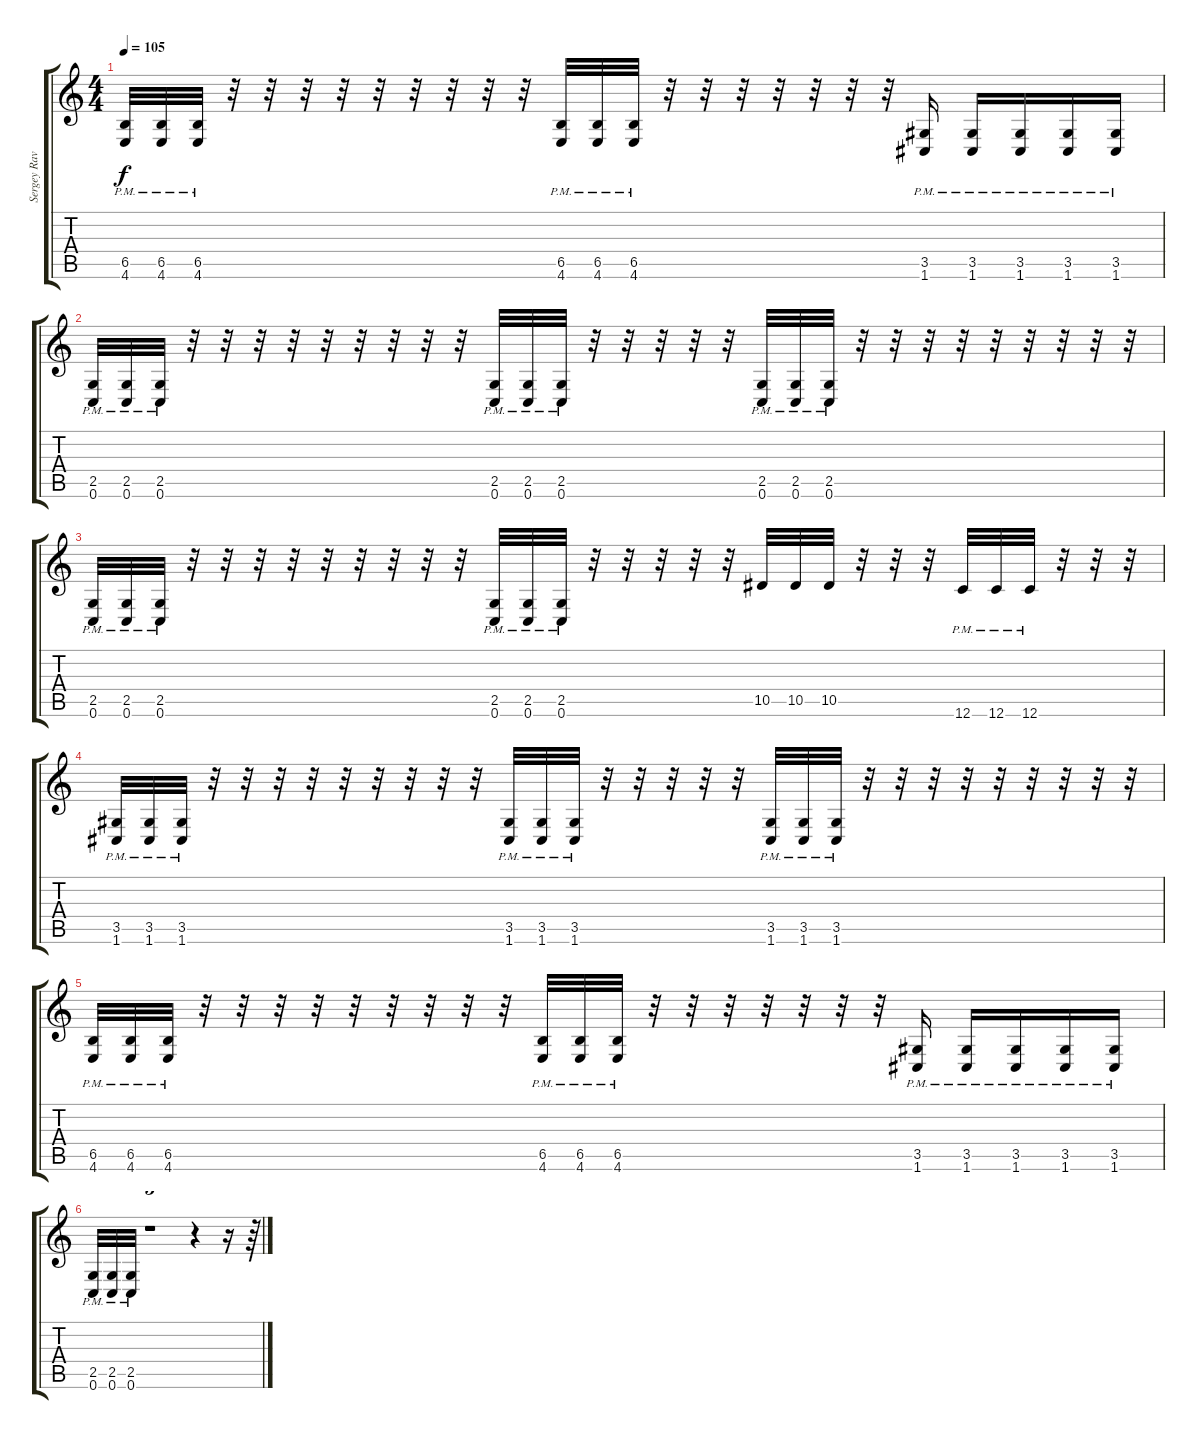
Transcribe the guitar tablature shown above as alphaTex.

\track ("Sergey Ravinskiy" "Sergey Rav") {instrument distortionguitar}
\staff {score tabs}
\tuning (C4 G3 Eb3 Bb2 F2 C2) {hide}
\ts (4 4)
\tempo 105
\clef g2
\ks c
(6.5 4.6{pm}).32{dy f} (6.5 4.6{pm}).32 (6.5 4.6{pm}).32 r.32 r.32 r.32 r.32 r.32 r.32 r.32 r.32 r.32 (6.5 4.6{pm}).32 (6.5 4.6{pm}).32 (6.5 4.6{pm}).32 r.32 r.32 r.32 r.32 r.32 r.32 r.32 (3.5 1.6{pm}).16 (3.5 1.6{pm}).16 (3.5 1.6{pm}).16 (3.5 1.6{pm}).16 (3.5 1.6{pm}).16 |
(2.5 0.6{pm}).32 (2.5 0.6{pm}).32 (2.5 0.6{pm}).32 r.32 r.32 r.32 r.32 r.32 r.32 r.32 r.32 r.32 (2.5 0.6{pm}).32 (2.5 0.6{pm}).32 (2.5 0.6{pm}).32 r.32 r.32 r.32 r.32 r.32 (2.5 0.6{pm}).32 (2.5 0.6{pm}).32 (2.5 0.6{pm}).32 r.32 r.32 r.32 r.32 r.32 r.32 r.32 r.32 r.32 |
(2.5 0.6{pm}).32 (2.5 0.6{pm}).32 (2.5 0.6{pm}).32 r.32 r.32 r.32 r.32 r.32 r.32 r.32 r.32 r.32 (2.5 0.6{pm}).32 (2.5 0.6{pm}).32 (2.5 0.6{pm}).32 r.32 r.32 r.32 r.32 r.32 10.5.32 10.5.32 10.5.32 r.32 r.32 r.32 12.6{pm}.32 12.6{pm}.32 12.6{pm}.32 r.32 r.32 r.32 |
(3.5 1.6{pm}).32 (3.5 1.6{pm}).32 (3.5 1.6{pm}).32 r.32 r.32 r.32 r.32 r.32 r.32 r.32 r.32 r.32 (3.5 1.6{pm}).32 (3.5 1.6{pm}).32 (3.5 1.6{pm}).32 r.32 r.32 r.32 r.32 r.32 (3.5 1.6{pm}).32 (3.5 1.6{pm}).32 (3.5 1.6{pm}).32 r.32 r.32 r.32 r.32 r.32 r.32 r.32 r.32 r.32 |
(6.5 4.6{pm}).32 (6.5 4.6{pm}).32 (6.5 4.6{pm}).32 r.32 r.32 r.32 r.32 r.32 r.32 r.32 r.32 r.32 (6.5 4.6{pm}).32 (6.5 4.6{pm}).32 (6.5 4.6{pm}).32 r.32 r.32 r.32 r.32 r.32 r.32 r.32 (3.5 1.6{pm}).16 (3.5 1.6{pm}).16 (3.5 1.6{pm}).16 (3.5 1.6{pm}).16 (3.5 1.6{pm}).16 |
(2.5 0.6{pm}).32 (2.5 0.6{pm}).32 (2.5 0.6{pm}).32 r.1{tu (3 2)} r.4{tu (3 2)} r.16 r.64{tu (3 2)}
